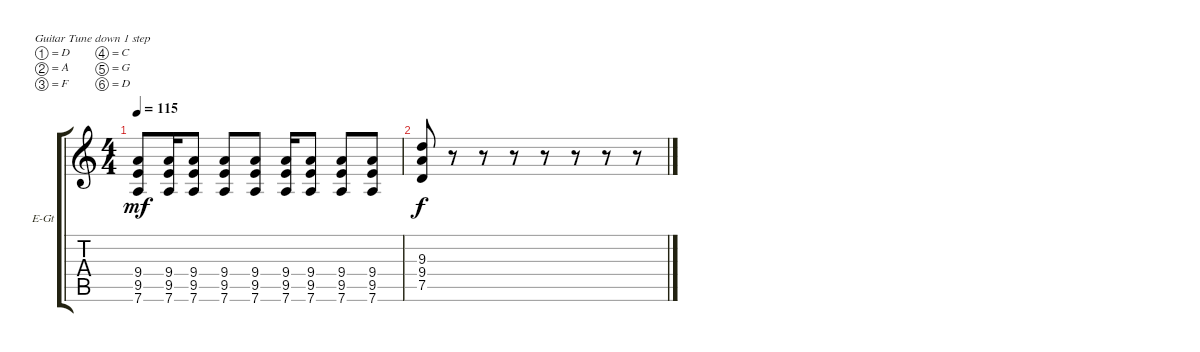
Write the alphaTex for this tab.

\bracketExtendMode groupsimilarinstruments
\firstSystemTrackNameOrientation horizontal
\otherSystemsTrackNameOrientation horizontal
\track ("Electric Guitar1" "E-Gt") {instrument distortionguitar}
\staff {score tabs}
\tuning (D4 A3 F3 C3 G2 D2)
\ts (4 4)
\tempo 115
\clef g2
\ks c
(9.4 9.5 7.6).8{dy mf} (9.4 9.5 7.6).16 (9.4 9.5 7.6).8 (9.4 9.5 7.6).8 (9.4 9.5 7.6).8 (9.4 9.5 7.6).16 (9.4 9.5 7.6).8 (9.4 9.5 7.6).8 (7.6 9.4 9.5).8 |
(9.3 9.4 7.5).8{dy f} r.8 r.8 r.8 r.8 r.8 r.8 r.8
